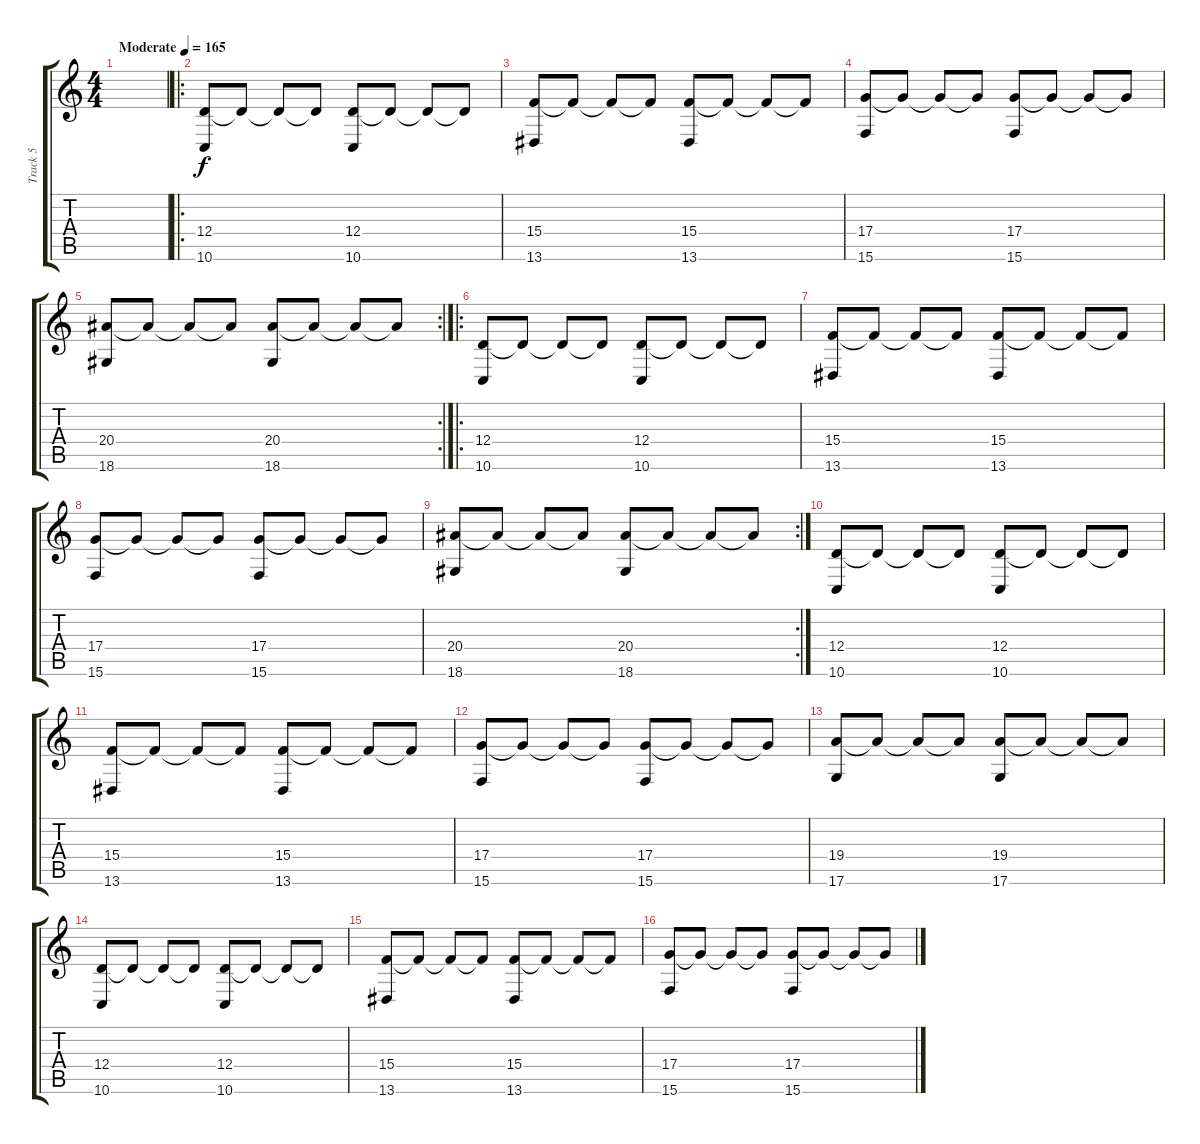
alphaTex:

\track ("Track 5" "Track 5") {instrument brightacousticpiano}
\staff {score tabs}
\tuning (E4 B3 G3 D3 A2 D2) {hide}
\ts (4 4)
\tempo (165 "Moderate")
\clef g2
\ks c
|
\ro
(12.4 10.6).8 12.4{t}.8 12.4{t}.8 12.4{t}.8 (12.4 10.6).8 12.4{t}.8 12.4{t}.8 12.4{t}.8 |
(15.4 13.6).8 15.4{t}.8 15.4{t}.8 15.4{t}.8 (15.4 13.6).8 15.4{t}.8 15.4{t}.8 15.4{t}.8 |
(17.4 15.6).8 17.4{t}.8 17.4{t}.8 17.4{t}.8 (17.4 15.6).8 17.4{t}.8 17.4{t}.8 17.4{t}.8 |
\rc 2
(20.4 18.6).8 20.4{t}.8 20.4{t}.8 20.4{t}.8 (20.4 18.6).8 20.4{t}.8 20.4{t}.8 20.4{t}.8 |
\ro
(12.4 10.6).8 12.4{t}.8 12.4{t}.8 12.4{t}.8 (12.4 10.6).8 12.4{t}.8 12.4{t}.8 12.4{t}.8 |
(15.4 13.6).8 15.4{t}.8 15.4{t}.8 15.4{t}.8 (15.4 13.6).8 15.4{t}.8 15.4{t}.8 15.4{t}.8 |
(17.4 15.6).8 17.4{t}.8 17.4{t}.8 17.4{t}.8 (17.4 15.6).8 17.4{t}.8 17.4{t}.8 17.4{t}.8 |
\rc 2
(20.4 18.6).8 20.4{t}.8 20.4{t}.8 20.4{t}.8 (20.4 18.6).8 20.4{t}.8 20.4{t}.8 20.4{t}.8 |
(12.4 10.6).8 12.4{t}.8 12.4{t}.8 12.4{t}.8 (12.4 10.6).8 12.4{t}.8 12.4{t}.8 12.4{t}.8 |
(15.4 13.6).8 15.4{t}.8 15.4{t}.8 15.4{t}.8 (15.4 13.6).8 15.4{t}.8 15.4{t}.8 15.4{t}.8 |
(17.4 15.6).8 17.4{t}.8 17.4{t}.8 17.4{t}.8 (17.4 15.6).8 17.4{t}.8 17.4{t}.8 17.4{t}.8 |
(19.4 17.6).8 19.4{t}.8 19.4{t}.8 19.4{t}.8 (19.4 17.6).8 19.4{t}.8 19.4{t}.8 19.4{t}.8 |
(12.4 10.6).8 12.4{t}.8 12.4{t}.8 12.4{t}.8 (12.4 10.6).8 12.4{t}.8 12.4{t}.8 12.4{t}.8 |
(15.4 13.6).8 15.4{t}.8 15.4{t}.8 15.4{t}.8 (15.4 13.6).8 15.4{t}.8 15.4{t}.8 15.4{t}.8 |
(17.4 15.6).8 17.4{t}.8 17.4{t}.8 17.4{t}.8 (17.4 15.6).8 17.4{t}.8 17.4{t}.8 17.4{t}.8
